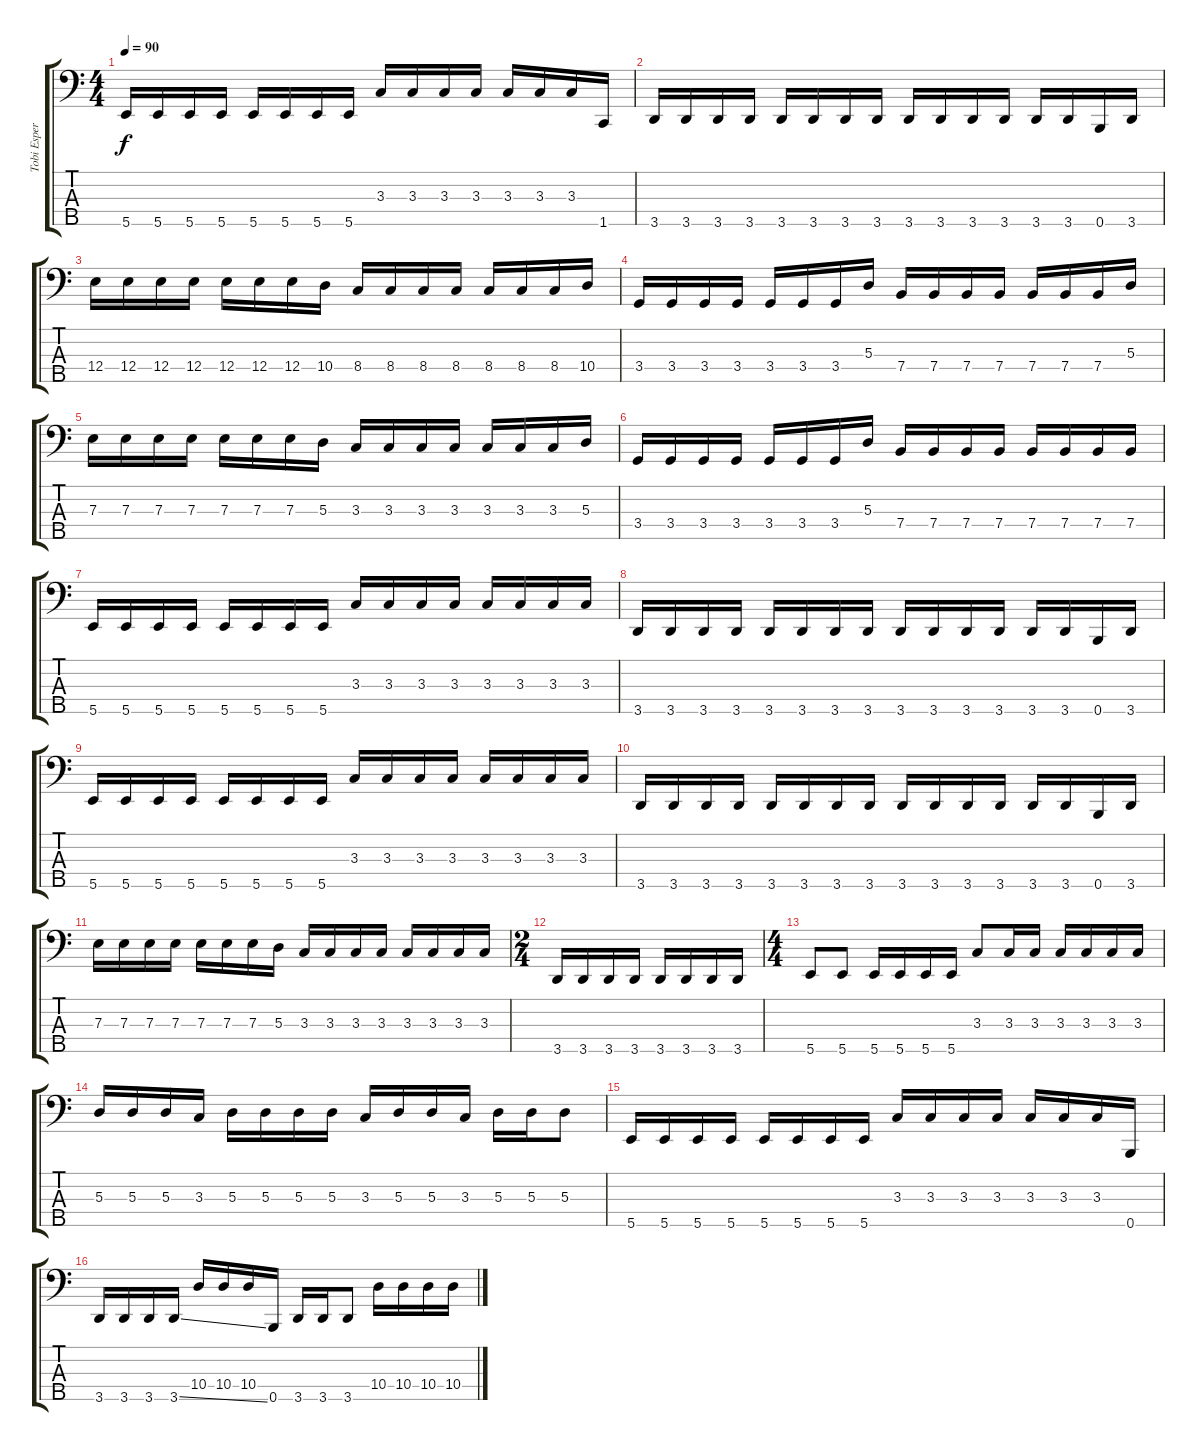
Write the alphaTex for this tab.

\track ("Tobi Esperance" "Tobi Esper") {instrument electricbassfinger}
\staff {score tabs}
\tuning (G2 D2 A1 E1 B0) {hide}
\ts (4 4)
\tempo 90
\clef f4
\ks c
5.5.16{dy f} 5.5.16 5.5.16 5.5.16 5.5.16 5.5.16 5.5.16 5.5.16 3.3.16 3.3.16 3.3.16 3.3.16 3.3.16 3.3.16 3.3.16 1.5.16 |
3.5.16 3.5.16 3.5.16 3.5.16 3.5.16 3.5.16 3.5.16 3.5.16 3.5.16 3.5.16 3.5.16 3.5.16 3.5.16 3.5.16 0.5.16 3.5.16 |
12.4.16 12.4.16 12.4.16 12.4.16 12.4.16 12.4.16 12.4.16 10.4.16 8.4.16 8.4.16 8.4.16 8.4.16 8.4.16 8.4.16 8.4.16 10.4.16 |
3.4.16 3.4.16 3.4.16 3.4.16 3.4.16 3.4.16 3.4.16 5.3.16 7.4.16 7.4.16 7.4.16 7.4.16 7.4.16 7.4.16 7.4.16 5.3.16 |
7.3.16 7.3.16 7.3.16 7.3.16 7.3.16 7.3.16 7.3.16 5.3.16 3.3.16 3.3.16 3.3.16 3.3.16 3.3.16 3.3.16 3.3.16 5.3.16 |
3.4.16 3.4.16 3.4.16 3.4.16 3.4.16 3.4.16 3.4.16 5.3.16 7.4.16 7.4.16 7.4.16 7.4.16 7.4.16 7.4.16 7.4.16 7.4.16 |
5.5.16 5.5.16 5.5.16 5.5.16 5.5.16 5.5.16 5.5.16 5.5.16 3.3.16 3.3.16 3.3.16 3.3.16 3.3.16 3.3.16 3.3.16 3.3.16 |
3.5.16 3.5.16 3.5.16 3.5.16 3.5.16 3.5.16 3.5.16 3.5.16 3.5.16 3.5.16 3.5.16 3.5.16 3.5.16 3.5.16 0.5.16 3.5.16 |
5.5.16 5.5.16 5.5.16 5.5.16 5.5.16 5.5.16 5.5.16 5.5.16 3.3.16 3.3.16 3.3.16 3.3.16 3.3.16 3.3.16 3.3.16 3.3.16 |
3.5.16 3.5.16 3.5.16 3.5.16 3.5.16 3.5.16 3.5.16 3.5.16 3.5.16 3.5.16 3.5.16 3.5.16 3.5.16 3.5.16 0.5.16 3.5.16 |
7.3.16 7.3.16 7.3.16 7.3.16 7.3.16 7.3.16 7.3.16 5.3.16 3.3.16 3.3.16 3.3.16 3.3.16 3.3.16 3.3.16 3.3.16 3.3.16 |
\ts (2 4)
3.5.16 3.5.16 3.5.16 3.5.16 3.5.16 3.5.16 3.5.16 3.5.16 |
\ts (4 4)
5.5.8 5.5.8 5.5.16 5.5.16 5.5.16 5.5.16 3.3.8 3.3.16 3.3.16 3.3.16 3.3.16 3.3.16 3.3.16 |
5.3.16 5.3.16 5.3.16 3.3.16 5.3.16 5.3.16 5.3.16 5.3.16 3.3.16 5.3.16 5.3.16 3.3.16 5.3.16 5.3.16 5.3.8 |
5.5.16 5.5.16 5.5.16 5.5.16 5.5.16 5.5.16 5.5.16 5.5.16 3.3.16 3.3.16 3.3.16 3.3.16 3.3.16 3.3.16 3.3.16 0.5.16 |
3.5.16 3.5.16 3.5.16 3.5{ss}.16 10.4.16 10.4.16 10.4.16 0.5.16 3.5.16 3.5.16 3.5.8 10.4.16 10.4.16 10.4.16 10.4.16
